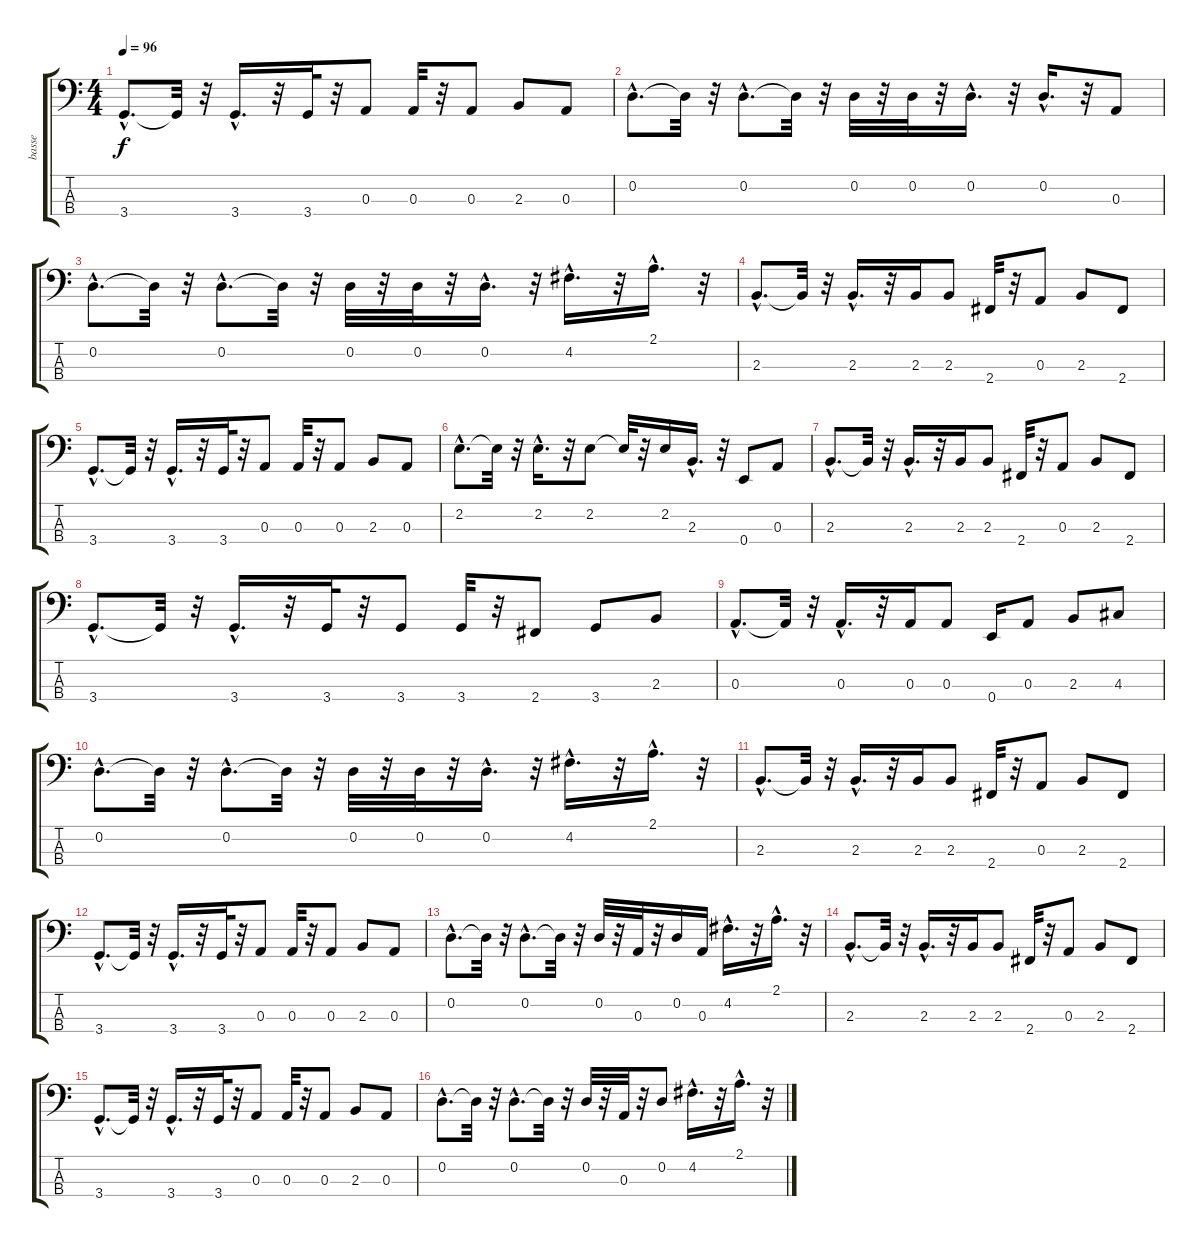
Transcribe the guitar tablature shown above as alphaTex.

\track ("basse" "basse") {instrument electricbasspick}
\staff {score tabs}
\tuning (G2 D2 A1 E1) {hide}
\ts (4 4)
\tempo 96
\clef f4
\ks c
3.4{hac}.8{d dy f} 3.4{t}.32 r.32 3.4{hac}.16{d} r.32 3.4.32 r.32 0.3.8 0.3.32 r.32 0.3.8 2.3.8 0.3.8 |
0.2{hac}.8{d} 0.2{t}.32 r.32 0.2{hac}.8{d} 0.2{t}.32 r.32 0.2.32 r.32 0.2.32 r.32 0.2{hac}.16{d} r.32 0.2{hac}.16{d} r.32 0.3.8 |
0.2{hac}.8{d} 0.2{t}.32 r.32 0.2{hac}.8{d} 0.2{t}.32 r.32 0.2.32 r.32 0.2.32 r.32 0.2{hac}.16{d} r.32 4.2{hac}.16{d} r.32 2.1{hac}.16{d} r.32 |
2.3{hac}.8{d} 2.3{t}.32 r.32 2.3{hac}.16{d} r.32 2.3.16 2.3.8 2.4.32 r.32 0.3.8 2.3.8 2.4.8 |
3.4{hac}.8{d} 3.4{t}.32 r.32 3.4{hac}.16{d} r.32 3.4.32 r.32 0.3.8 0.3.32 r.32 0.3.8 2.3.8 0.3.8 |
2.2{hac}.8{d} 2.2{t}.32 r.32 2.2{hac}.16{d} r.32 2.2.8 2.2{t}.32 r.32 2.2.16 2.3{hac}.16{d} r.32 0.4.8 0.3.8 |
2.3{hac}.8{d} 2.3{t}.32 r.32 2.3{hac}.16{d} r.32 2.3.16 2.3.8 2.4.32 r.32 0.3.8 2.3.8 2.4.8 |
3.4{hac}.8{d} 3.4{t}.32 r.32 3.4{hac}.16{d} r.32 3.4.32 r.32 3.4.8 3.4.32 r.32 2.4.8 3.4.8 2.3.8 |
0.3{hac}.8{d} 0.3{t}.32 r.32 0.3{hac}.16{d} r.32 0.3.16 0.3.8 0.4.16 0.3.8 2.3.8 4.3.8 |
0.2{hac}.8{d} 0.2{t}.32 r.32 0.2{hac}.8{d} 0.2{t}.32 r.32 0.2.32 r.32 0.2.32 r.32 0.2{hac}.16{d} r.32 4.2{hac}.16{d} r.32 2.1{hac}.16{d} r.32 |
2.3{hac}.8{d} 2.3{t}.32 r.32 2.3{hac}.16{d} r.32 2.3.16 2.3.8 2.4.32 r.32 0.3.8 2.3.8 2.4.8 |
3.4{hac}.8{d} 3.4{t}.32 r.32 3.4{hac}.16{d} r.32 3.4.32 r.32 0.3.8 0.3.32 r.32 0.3.8 2.3.8 0.3.8 |
0.2{hac}.8{d} 0.2{t}.32 r.32 0.2{hac}.8{d} 0.2{t}.32 r.32 0.2.32 r.32 0.3.32 r.32 0.2.16 0.3.16 4.2{hac}.16{d} r.32 2.1{hac}.16{d} r.32 |
2.3{hac}.8{d} 2.3{t}.32 r.32 2.3{hac}.16{d} r.32 2.3.16 2.3.8 2.4.32 r.32 0.3.8 2.3.8 2.4.8 |
3.4{hac}.8{d} 3.4{t}.32 r.32 3.4{hac}.16{d} r.32 3.4.32 r.32 0.3.8 0.3.32 r.32 0.3.8 2.3.8 0.3.8 |
0.2{hac}.8{d} 0.2{t}.32 r.32 0.2{hac}.8{d} 0.2{t}.32 r.32 0.2.32 r.32 0.3.32 r.32 0.2.8 4.2{hac}.16{d} r.32 2.1{hac}.16{d} r.32
